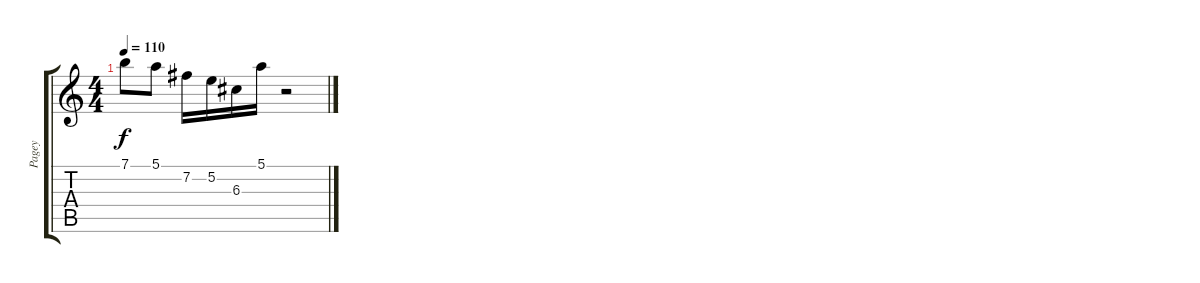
\track ("Pagey" "Pagey") {instrument distortionguitar}
\staff {score tabs}
\tuning (E4 B3 G3 D3 A2 E2) {hide}
\ts (4 4)
\tempo 110
\clef g2
\ks c
7.1.8{dy f} 5.1.8 7.2.16 5.2.16 6.3.16 5.1.16 r.2
